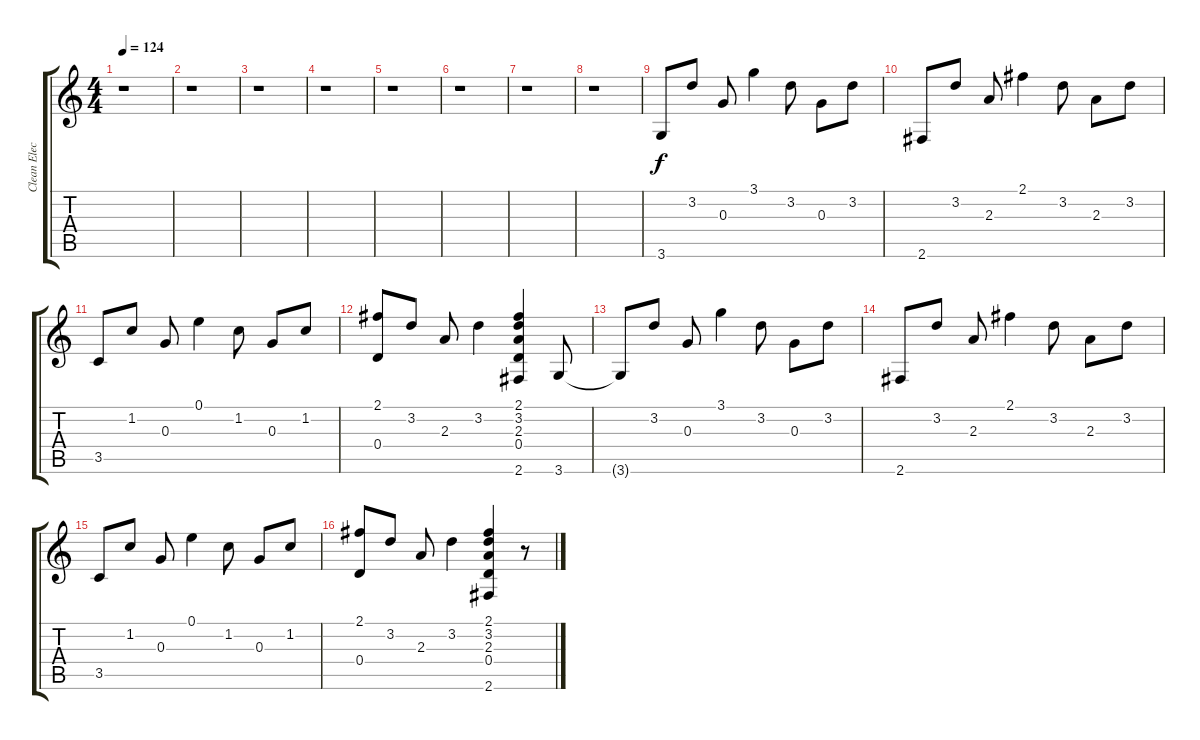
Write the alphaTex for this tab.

\track ("Clean Electric" "Clean Elec") {instrument electricbassfinger}
\staff {score tabs}
\tuning (E4 B3 G3 D3 A2 E2) {hide}
\ts (4 4)
\tempo 124
\clef g2
\ks c
r.1{dy f} |
r.1 |
r.1 |
r.1 |
r.1 |
r.1 |
r.1 |
r.1 |
3.6.8 3.2.8 0.3.8 3.1.4 3.2.8 0.3.8 3.2.8 |
2.6.8 3.2.8 2.3.8 2.1.4 3.2.8 2.3.8 3.2.8 |
3.5.8 1.2.8 0.3.8 0.1.4 1.2.8 0.3.8 1.2.8 |
(2.1 0.4).8 3.2.8 2.3.8 3.2.4 (2.1 3.2 2.3 0.4 2.6).4 3.6.8 |
3.6{t}.8 3.2.8 0.3.8 3.1.4 3.2.8 0.3.8 3.2.8 |
2.6.8 3.2.8 2.3.8 2.1.4 3.2.8 2.3.8 3.2.8 |
3.5.8 1.2.8 0.3.8 0.1.4 1.2.8 0.3.8 1.2.8 |
(2.1 0.4).8 3.2.8 2.3.8 3.2.4 (2.1 3.2 2.3 0.4 2.6).4 r.8
